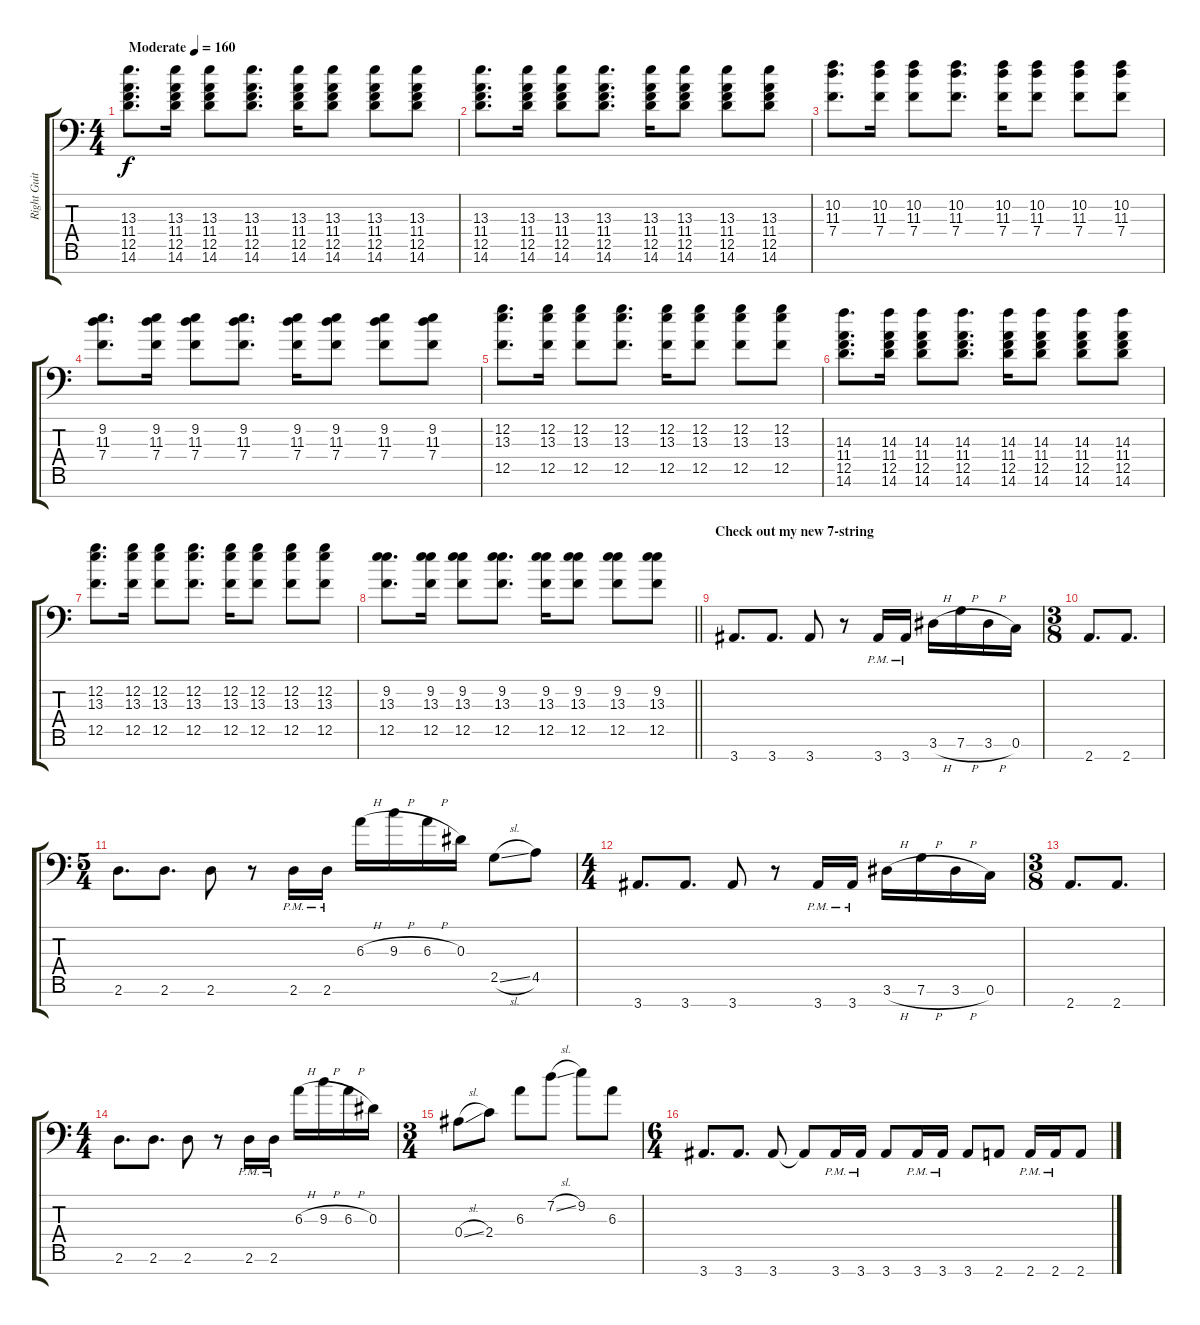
\track ("Right Guitar" "Right Guit") {instrument distortionguitar}
\staff {score tabs}
\tuning (C4 G3 Eb3 Bb2 F2 C2 G1) {hide}
\ts (4 4)
\section ("" "")
\tempo (160 "Moderate")
\clef f4
\ks c
(13.3 11.4 12.5 14.6).8{d dy f instrument distortionguitar} (13.3 11.4 12.5 14.6).16 (13.3 11.4 12.5 14.6).8 (13.3 11.4 12.5 14.6).8{d} (13.3 11.4 12.5 14.6).16 (13.3 11.4 12.5 14.6).8 (13.3 11.4 12.5 14.6).8 (13.3 11.4 12.5 14.6).8 |
(13.3 11.4 12.5 14.6).8{d} (13.3 11.4 12.5 14.6).16 (13.3 11.4 12.5 14.6).8 (13.3 11.4 12.5 14.6).8{d} (13.3 11.4 12.5 14.6).16 (13.3 11.4 12.5 14.6).8 (13.3 11.4 12.5 14.6).8 (13.3 11.4 12.5 14.6).8 |
(10.2 11.3 7.4).8{d} (10.2 11.3 7.4).16 (10.2 11.3 7.4).8 (10.2 11.3 7.4).8{d} (10.2 11.3 7.4).16 (10.2 11.3 7.4).8 (10.2 11.3 7.4).8 (10.2 11.3 7.4).8 |
(9.2 11.3 7.4).8{d} (9.2 11.3 7.4).16 (9.2 11.3 7.4).8 (9.2 11.3 7.4).8{d} (9.2 11.3 7.4).16 (9.2 11.3 7.4).8 (9.2 11.3 7.4).8 (9.2 11.3 7.4).8 |
(12.2 13.3 12.5).8{d} (12.2 13.3 12.5).16 (12.2 13.3 12.5).8 (12.2 13.3 12.5).8{d} (12.2 13.3 12.5).16 (12.2 13.3 12.5).8 (12.2 13.3 12.5).8 (12.2 13.3 12.5).8 |
(14.3 11.4 12.5 14.6).8{d} (14.3 11.4 12.5 14.6).16 (14.3 11.4 12.5 14.6).8 (14.3 11.4 12.5 14.6).8{d} (14.3 11.4 12.5 14.6).16 (14.3 11.4 12.5 14.6).8 (14.3 11.4 12.5 14.6).8 (14.3 11.4 12.5 14.6).8 |
(12.2 13.3 12.5).8{d} (12.2 13.3 12.5).16 (12.2 13.3 12.5).8 (12.2 13.3 12.5).8{d} (12.2 13.3 12.5).16 (12.2 13.3 12.5).8 (12.2 13.3 12.5).8 (12.2 13.3 12.5).8 |
\barLineRight lightlight
(9.2 13.3 12.5).8{d} (9.2 13.3 12.5).16 (9.2 13.3 12.5).8 (9.2 13.3 12.5).8{d} (9.2 13.3 12.5).16 (9.2 13.3 12.5).8 (9.2 13.3 12.5).8 (9.2 13.3 12.5).8 |
\section ("" "Check out my new 7-string")
3.7.8{d} 3.7.8{d} 3.7.8 r.8 3.7{pm}.16 3.7{pm}.16 3.6{h}.16 7.6{h}.16 3.6{h}.16 0.6.16 |
\ts (3 8)
2.7.8{d} 2.7.8{d} |
\ts (5 4)
2.6.8{d} 2.6.8{d} 2.6.8 r.8 2.6{pm}.16 2.6{pm}.16 6.3{h}.16 9.3{h}.16 6.3{h}.16 0.3.16 2.5{sl}.8 4.5.8 |
\ts (4 4)
3.7.8{d} 3.7.8{d} 3.7.8 r.8 3.7{pm}.16 3.7{pm}.16 3.6{h}.16 7.6{h}.16 3.6{h}.16 0.6.16 |
\ts (3 8)
2.7.8{d} 2.7.8{d} |
\ts (4 4)
2.6.8{d} 2.6.8{d} 2.6.8 r.8 2.6{pm}.16 2.6{pm}.16 6.3{h}.16 9.3{h}.16 6.3{h}.16 0.3.16 |
\ts (3 4)
0.4{sl}.8 2.4.8 6.3.8 7.2{sl}.8 9.2.8 6.3.8 |
\ts (6 4)
3.7.8{d} 3.7.8{d} 3.7.8 3.7{t}.8 3.7{pm}.16 3.7{pm}.16 3.7.8 3.7{pm}.16 3.7{pm}.16 3.7.8 2.7.8 2.7{pm}.16 2.7{pm}.16 2.7.8
